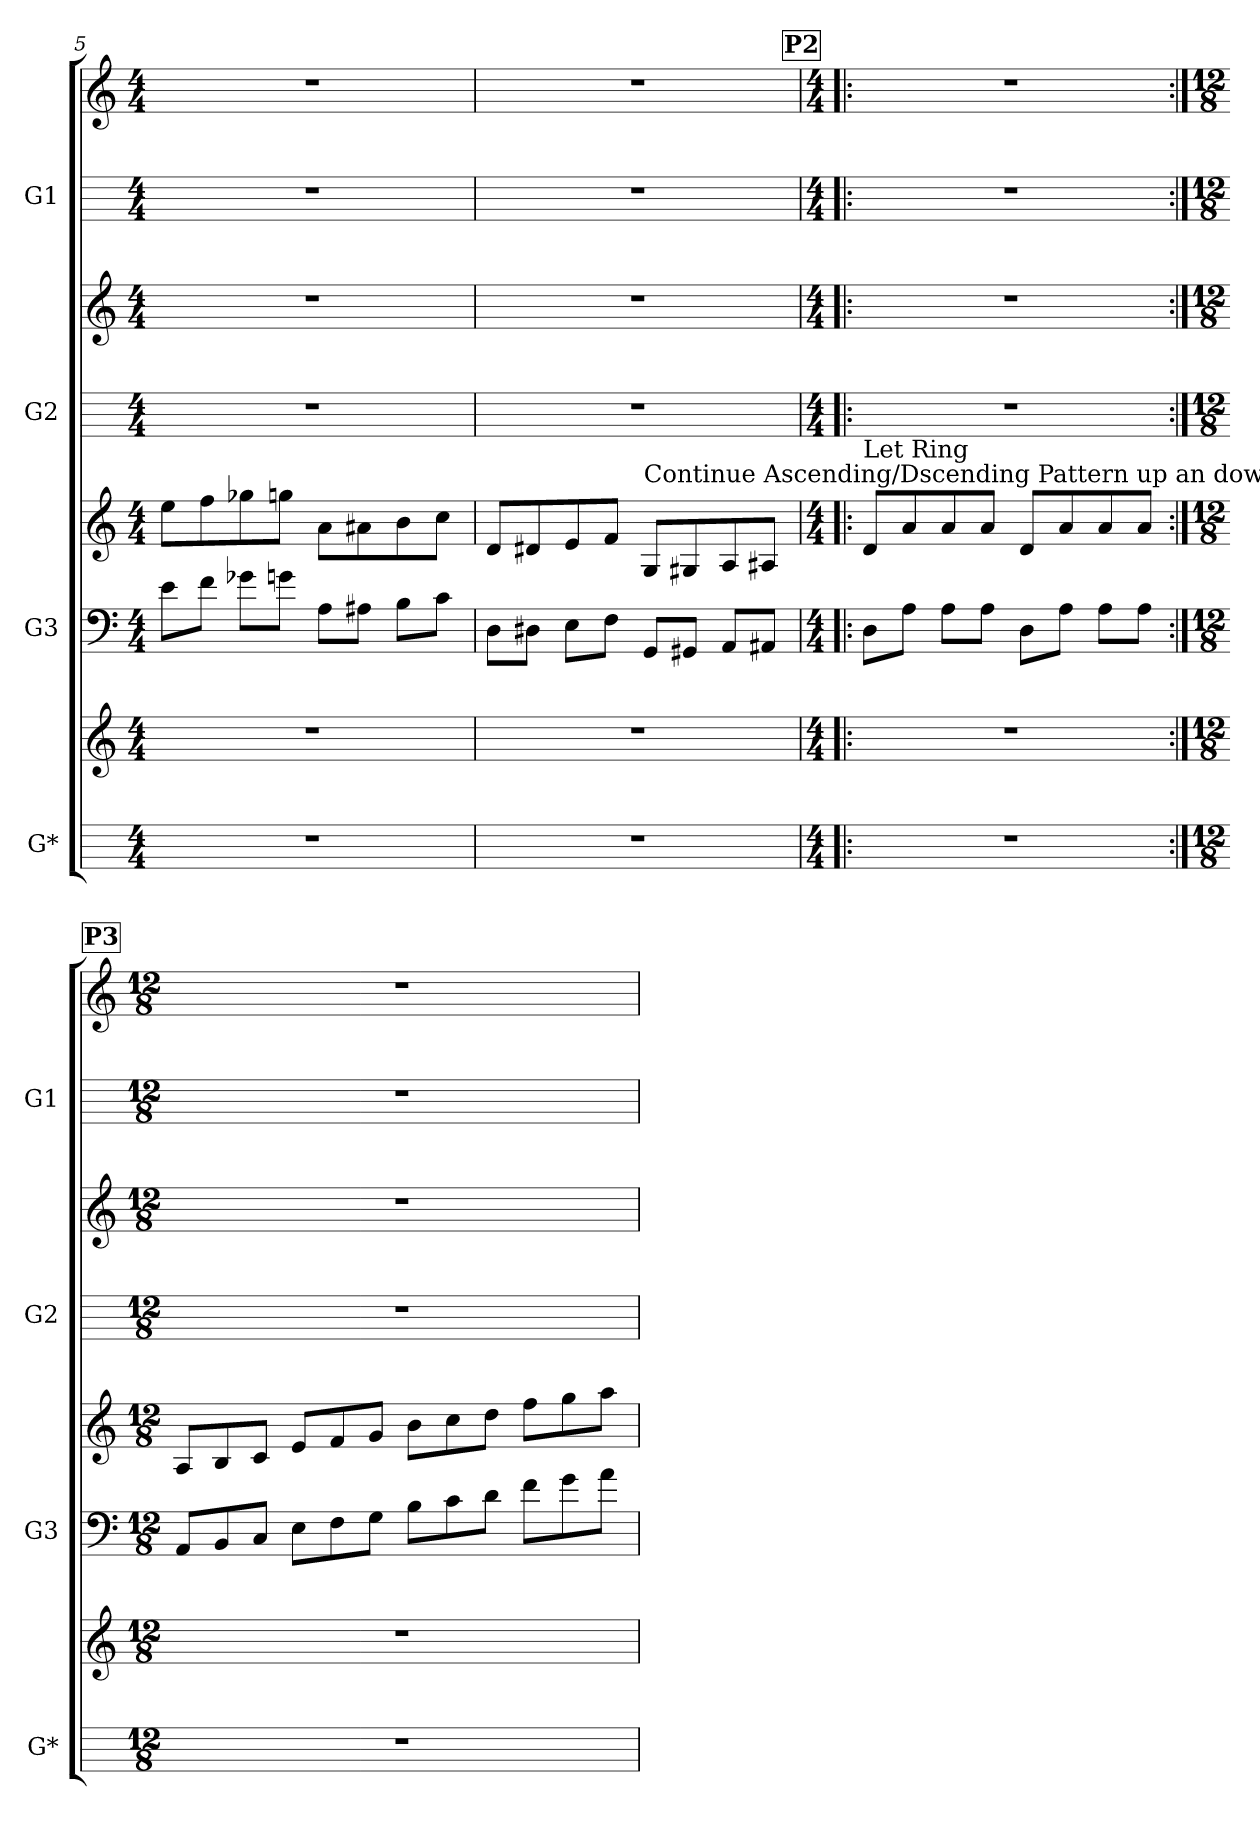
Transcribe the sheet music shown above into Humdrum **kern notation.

**kern	**kern	**kern	**kern	**kern	**kern	**kern	**kern
*part4	*part4	*part3	*part3	*part2	*part2	*part1	*part1
*staff8	*staff7	*staff6	*staff5	*staff4	*staff3	*staff2	*staff1
*I"G*	*	*I"G3	*	*I"G2	*	*I"G1	*
*I'G*	*	*I'G3	*	*I'G2	*	*I'G1	*
*	*clefG2	*	*clefG2	*	*clefG2	*	*clefG2
*	*	*ITrd7c12	*ITrd7c12	*ITrd7c12	*ITrd7c12	*ITrd7c12	*ITrd7c12
*k[]	*k[]	*k[]	*k[]	*k[]	*k[]	*k[]	*k[]
*M4/4	*M4/4	*M4/4	*M4/4	*M4/4	*M4/4	*M4/4	*M4/4
=5	=5	=5	=5	=5	=5	=5	=5
1r	1r	8EL	8e\L	1r	1r	1r	1r
.	.	8FJ	8f\	.	.	.	.
.	.	8G-XL	8g-X\	.	.	.	.
.	.	8GnJ	8gn\J	.	.	.	.
.	.	8AAL	8A\L	.	.	.	.
.	.	8AA#XJ	8A#X\	.	.	.	.
.	.	8BBL	8B\	.	.	.	.
.	.	8CJ	8c\J	.	.	.	.
=6	=6	=6	=6	=6	=6	=6	=6
1r	1r	8DDL	8D/L	1r	1r	1r	1r
.	.	8DD#XJ	8D#X/	.	.	.	.
.	.	8EEL	8E/	.	.	.	.
.	.	8FFJ	8F/J	.	.	.	.
!	!	!	!LO:TX:a:t=Continue Ascending/Dscending Pattern up an down fingerboard	!	!	!	!
.	.	8GGGL	8GG/L	.	.	.	.
.	.	8GGG#XJ	8GG#X/	.	.	.	.
.	.	8AAAL	8AA/	.	.	.	.
.	.	8AAA#XJ	8AA#X/J	.	.	.	.
!!LO:LB:g=z
!!LO:REH:place=s1:a:B:fs=14:t=P2
=7!|:	=7!|:	=7!|:	=7!|:	=7!|:	=7!|:	=7!|:	=7!|:
*M4/4	*M4/4	*M4/4	*M4/4	*M4/4	*M4/4	*M4/4	*M4/4
!	!	!	!LO:TX:a:t=Let Ring	!	!	!	!
1r	1r	8DDL	8D/L	1r	1r	1r	1r
.	.	8AAJ	8A/	.	.	.	.
.	.	8AAL	8A/	.	.	.	.
.	.	8AAJ	8A/J	.	.	.	.
.	.	8DDL	8D/L	.	.	.	.
.	.	8AAJ	8A/	.	.	.	.
.	.	8AAL	8A/	.	.	.	.
.	.	8AAJ	8A/J	.	.	.	.
!!LO:REH:place=s1:a:B:fs=14:t=P3
=8:|!	=8:|!	=8:|!	=8:|!	=8:|!	=8:|!	=8:|!	=8:|!
*M12/8	*M12/8	*M12/8	*M12/8	*M12/8	*M12/8	*M12/8	*M12/8
1.r	1.r	8AAAL	8AA/L	1.r	1.r	1.r	1.r
.	.	8BBB	8BB/	.	.	.	.
.	.	8CCJ	8C/J	.	.	.	.
.	.	8EEL	8E/L	.	.	.	.
.	.	8FF	8F/	.	.	.	.
.	.	8GGJ	8G/J	.	.	.	.
.	.	8BBL	8B\L	.	.	.	.
.	.	8C	8c\	.	.	.	.
.	.	8DJ	8d\J	.	.	.	.
.	.	8FL	8f\L	.	.	.	.
.	.	8G	8g\	.	.	.	.
.	.	8AJ	8a\J	.	.	.	.
=	=	=	=	=	=	=	=
*-	*-	*-	*-	*-	*-	*-	*-
